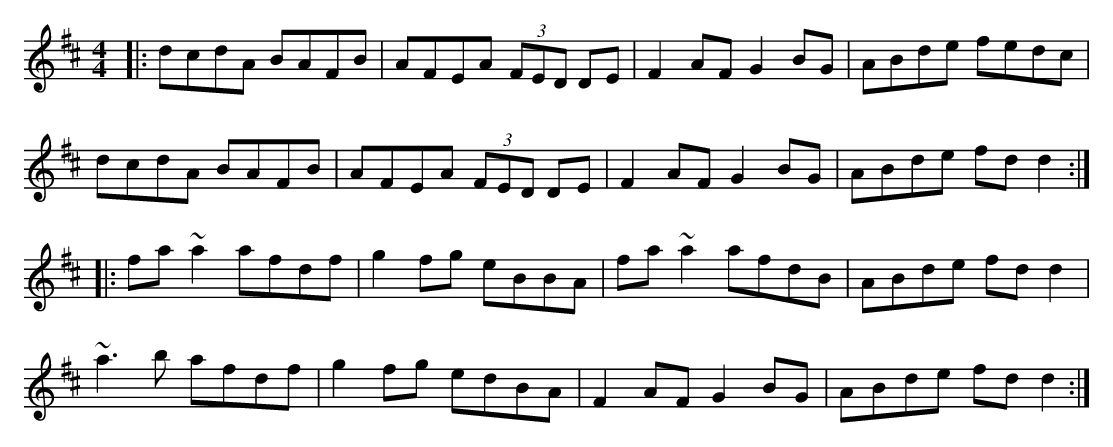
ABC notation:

X:1
M:4/4
K:D
|:dcdA BAFB|AFEA (3FED DE|F2AF G2BG|ABde fedc|
dcdA BAFB|AFEA (3FED DE|F2AF G2BG|ABde fdd2:|
|:fa~a2 afdf|g2fg eBBA|fa~a2 afdB|ABde fdd2|
~a3b afdf|g2fg edBA|F2AF G2BG|ABde fdd2:|
